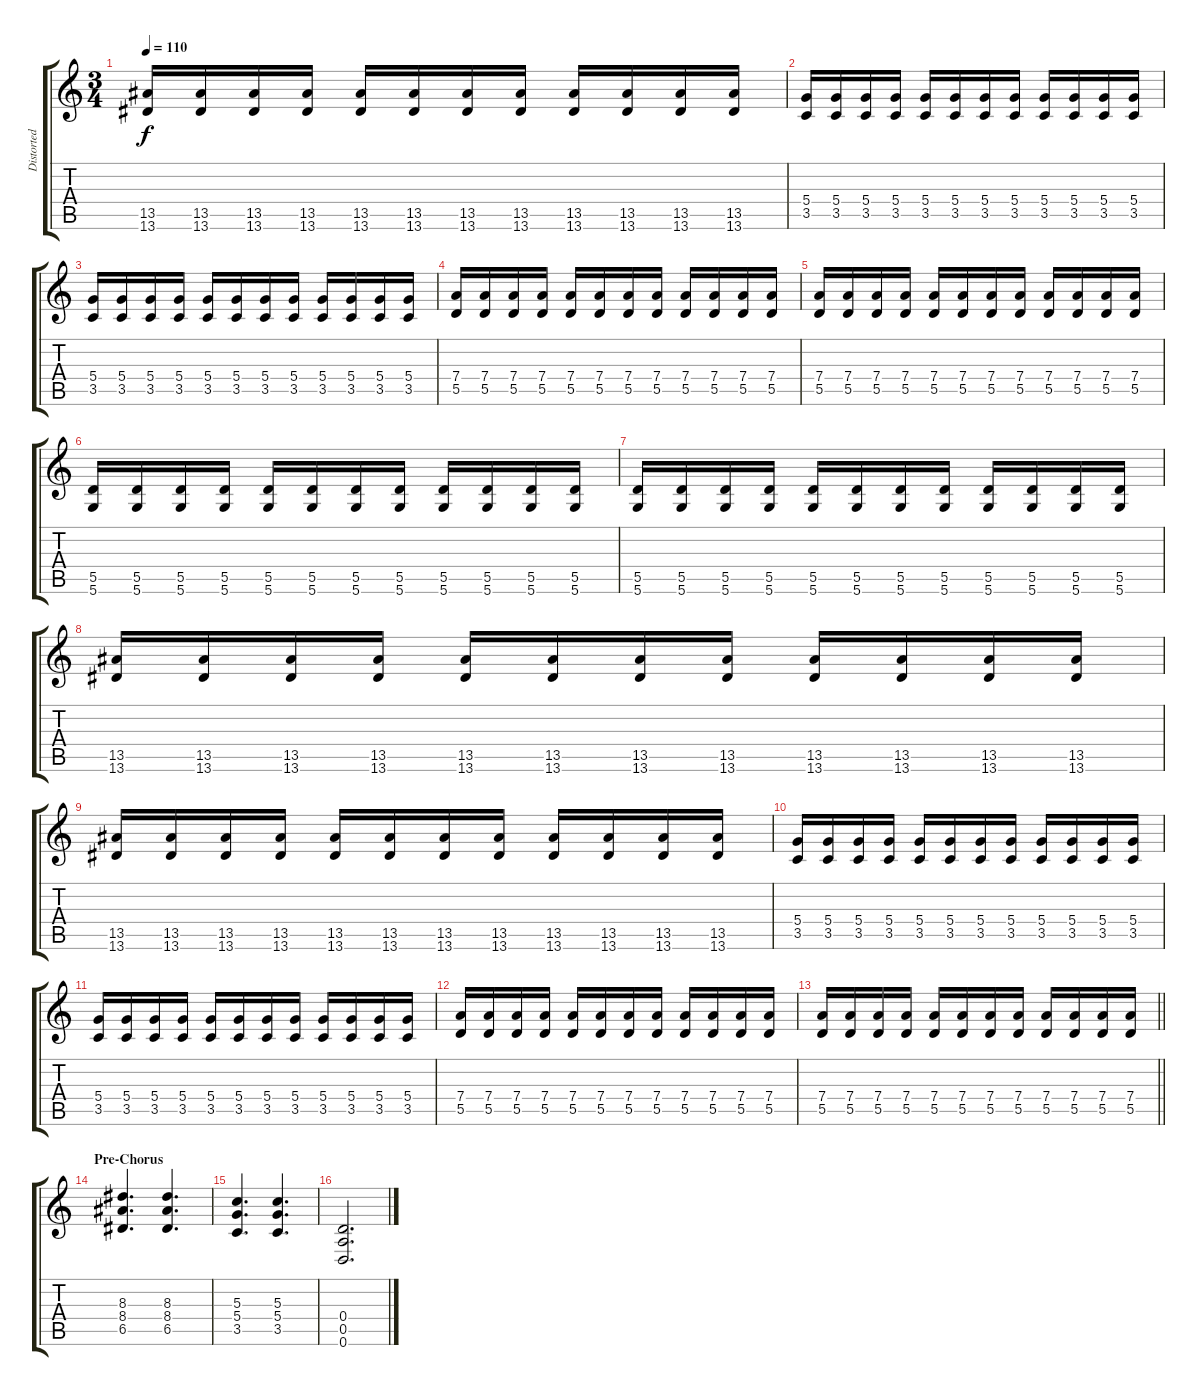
\track ("Distorted Rhythm" "Distorted ") {instrument distortionguitar}
\staff {score tabs}
\tuning (E4 B3 G3 D3 A2 D2) {hide}
\ts (3 4)
\tempo 110
\clef g2
\ks c
(13.5 13.6).16{dy f} (13.5 13.6).16 (13.5 13.6).16 (13.5 13.6).16 (13.5 13.6).16 (13.5 13.6).16 (13.5 13.6).16 (13.5 13.6).16 (13.5 13.6).16 (13.5 13.6).16 (13.5 13.6).16 (13.5 13.6).16 |
(5.4 3.5).16 (5.4 3.5).16 (5.4 3.5).16 (5.4 3.5).16 (5.4 3.5).16 (5.4 3.5).16 (5.4 3.5).16 (5.4 3.5).16 (5.4 3.5).16 (5.4 3.5).16 (5.4 3.5).16 (5.4 3.5).16 |
(5.4 3.5).16 (5.4 3.5).16 (5.4 3.5).16 (5.4 3.5).16 (5.4 3.5).16 (5.4 3.5).16 (5.4 3.5).16 (5.4 3.5).16 (5.4 3.5).16 (5.4 3.5).16 (5.4 3.5).16 (5.4 3.5).16 |
(7.4 5.5).16 (7.4 5.5).16 (7.4 5.5).16 (7.4 5.5).16 (7.4 5.5).16 (7.4 5.5).16 (7.4 5.5).16 (7.4 5.5).16 (7.4 5.5).16 (7.4 5.5).16 (7.4 5.5).16 (7.4 5.5).16 |
(7.4 5.5).16 (7.4 5.5).16 (7.4 5.5).16 (7.4 5.5).16 (7.4 5.5).16 (7.4 5.5).16 (7.4 5.5).16 (7.4 5.5).16 (7.4 5.5).16 (7.4 5.5).16 (7.4 5.5).16 (7.4 5.5).16 |
(5.5 5.6).16 (5.5 5.6).16 (5.5 5.6).16 (5.5 5.6).16 (5.5 5.6).16 (5.5 5.6).16 (5.5 5.6).16 (5.5 5.6).16 (5.5 5.6).16 (5.5 5.6).16 (5.5 5.6).16 (5.5 5.6).16 |
(5.5 5.6).16 (5.5 5.6).16 (5.5 5.6).16 (5.5 5.6).16 (5.5 5.6).16 (5.5 5.6).16 (5.5 5.6).16 (5.5 5.6).16 (5.5 5.6).16 (5.5 5.6).16 (5.5 5.6).16 (5.5 5.6).16 |
(13.5 13.6).16 (13.5 13.6).16 (13.5 13.6).16 (13.5 13.6).16 (13.5 13.6).16 (13.5 13.6).16 (13.5 13.6).16 (13.5 13.6).16 (13.5 13.6).16 (13.5 13.6).16 (13.5 13.6).16 (13.5 13.6).16 |
(13.5 13.6).16 (13.5 13.6).16 (13.5 13.6).16 (13.5 13.6).16 (13.5 13.6).16 (13.5 13.6).16 (13.5 13.6).16 (13.5 13.6).16 (13.5 13.6).16 (13.5 13.6).16 (13.5 13.6).16 (13.5 13.6).16 |
(5.4 3.5).16 (5.4 3.5).16 (5.4 3.5).16 (5.4 3.5).16 (5.4 3.5).16 (5.4 3.5).16 (5.4 3.5).16 (5.4 3.5).16 (5.4 3.5).16 (5.4 3.5).16 (5.4 3.5).16 (5.4 3.5).16 |
(5.4 3.5).16 (5.4 3.5).16 (5.4 3.5).16 (5.4 3.5).16 (5.4 3.5).16 (5.4 3.5).16 (5.4 3.5).16 (5.4 3.5).16 (5.4 3.5).16 (5.4 3.5).16 (5.4 3.5).16 (5.4 3.5).16 |
(7.4 5.5).16 (7.4 5.5).16 (7.4 5.5).16 (7.4 5.5).16 (7.4 5.5).16 (7.4 5.5).16 (7.4 5.5).16 (7.4 5.5).16 (7.4 5.5).16 (7.4 5.5).16 (7.4 5.5).16 (7.4 5.5).16 |
\barLineRight lightlight
(7.4 5.5).16 (7.4 5.5).16 (7.4 5.5).16 (7.4 5.5).16 (7.4 5.5).16 (7.4 5.5).16 (7.4 5.5).16 (7.4 5.5).16 (7.4 5.5).16 (7.4 5.5).16 (7.4 5.5).16 (7.4 5.5).16 |
\section ("" "Pre-Chorus")
(8.3 8.4 6.5).4{d} (8.3 8.4 6.5).4{d} |
(5.3 5.4 3.5).4{d} (5.3 5.4 3.5).4{d} |
(0.4 0.5 0.6).2{d}
